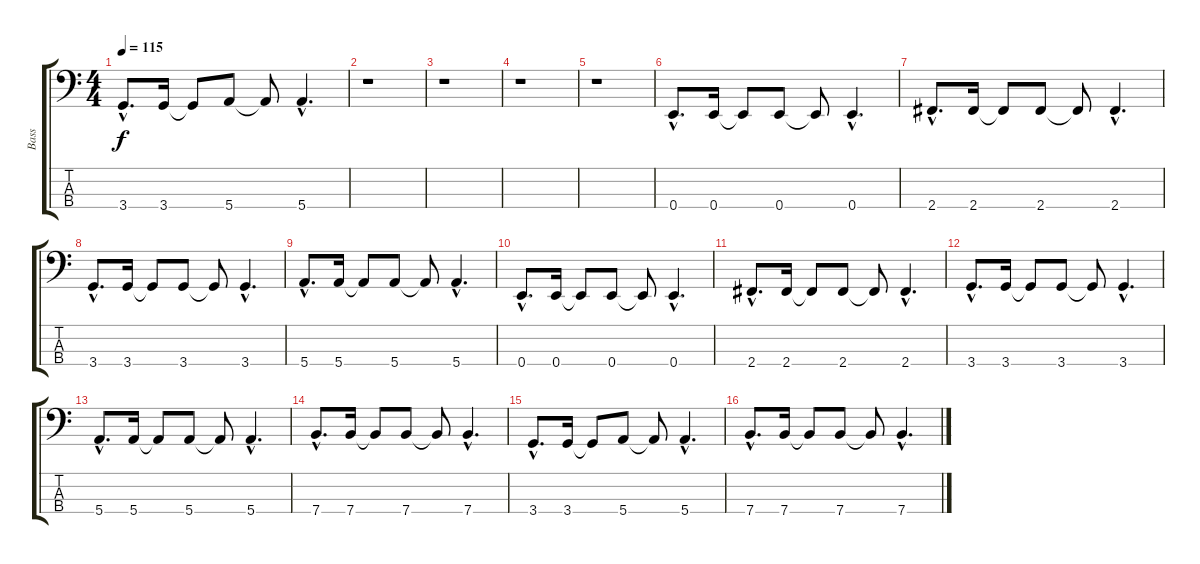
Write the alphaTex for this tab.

\track ("Bass" "Bass") {instrument synthbass1}
\staff {score tabs}
\tuning (G2 D2 A1 E1) {hide}
\ts (4 4)
\tempo 115
\clef f4
\ks c
3.4{hac}.8{d dy f} 3.4.16 3.4{t}.8 5.4.8 5.4{t}.8 5.4{hac}.4{d} |
r.1 |
r.1 |
r.1 |
r.1 |
0.4{hac}.8{d} 0.4.16 0.4{t}.8 0.4.8 0.4{t}.8 0.4{hac}.4{d} |
2.4{hac}.8{d} 2.4.16 2.4{t}.8 2.4.8 2.4{t}.8 2.4{hac}.4{d} |
3.4{hac}.8{d} 3.4.16 3.4{t}.8 3.4.8 3.4{t}.8 3.4{hac}.4{d} |
5.4{hac}.8{d} 5.4.16 5.4{t}.8 5.4.8 5.4{t}.8 5.4{hac}.4{d} |
0.4{hac}.8{d} 0.4.16 0.4{t}.8 0.4.8 0.4{t}.8 0.4{hac}.4{d} |
2.4{hac}.8{d} 2.4.16 2.4{t}.8 2.4.8 2.4{t}.8 2.4{hac}.4{d} |
3.4{hac}.8{d} 3.4.16 3.4{t}.8 3.4.8 3.4{t}.8 3.4{hac}.4{d} |
5.4{hac}.8{d} 5.4.16 5.4{t}.8 5.4.8 5.4{t}.8 5.4{hac}.4{d} |
7.4{hac}.8{d} 7.4.16 7.4{t}.8 7.4.8 7.4{t}.8 7.4{hac}.4{d} |
3.4{hac}.8{d} 3.4.16 3.4{t}.8 5.4.8 5.4{t}.8 5.4{hac}.4{d} |
7.4{hac}.8{d} 7.4.16 7.4{t}.8 7.4.8 7.4{t}.8 7.4{hac}.4{d}
